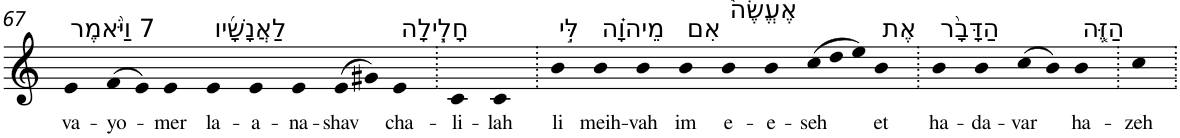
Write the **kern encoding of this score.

**kern	**text
*part1	*part1
*staff1	*staff1
*I"Piano	*
*I'Pno	*
!!LO:PB:g=z
*clefG2	*
*k[]	*
=67	=67
!LO:TX:a:t=7 וַיֹּ֨אמֶר	!
!	!LO:LY:b
4e	va-
!	!LO:LY:b
(>8f	-yo-
8e)	.
!	!LO:LY:b
4e	-mer
!LO:TX:a:t=לַאֲנָשָׁ֜יו	!
!	!LO:LY:b
4e	la-
!	!LO:LY:b
4e	-a-
!	!LO:LY:b
4e	-na-
!	!LO:LY:b
(>8e	-shav
8g#X)	.
!LO:TX:a:t=חָלִ֧ילָה	!
!	!LO:LY:b
4e	cha-
=68.	=68.
!	!LO:LY:b
4c	-li-
!	!LO:LY:b
4c	-lah
=69.	=69.
!LO:TX:a:t=לִּ֣י	!
!	!LO:LY:b
4b	li
!LO:TX:a:t=מֵיהוָ֗ה	!
!	!LO:LY:b
4b	meih-
!	!LO:LY:b
4b	-vah
!LO:TX:a:t=אִם	!
!	!LO:LY:b
4b	im
!LO:TX:a:t=אֶעֱשֶׂה֩	!
!	!LO:LY:b
4b	e-
!	!LO:LY:b
4b	-e-
*Xtuplet	*
!	!LO:LY:b
(>12cc	-seh
12dd	.
12ee)	.
!LO:TX:a:t=אֶת	!
!	!LO:LY:b
4b	et
=70.	=70.
!LO:TX:a:t=הַדָּבָ֨ר	!
!	!LO:LY:b
4b	ha-
!	!LO:LY:b
4b	-da-
!	!LO:LY:b
(>8cc	-var
8b)	.
!LO:TX:a:t=הַזֶּ֤ה	!
!	!LO:LY:b
4b	ha-
=71.	=71.
!	!LO:LY:b
4cc	-zeh
=.	=.
*-	*-
